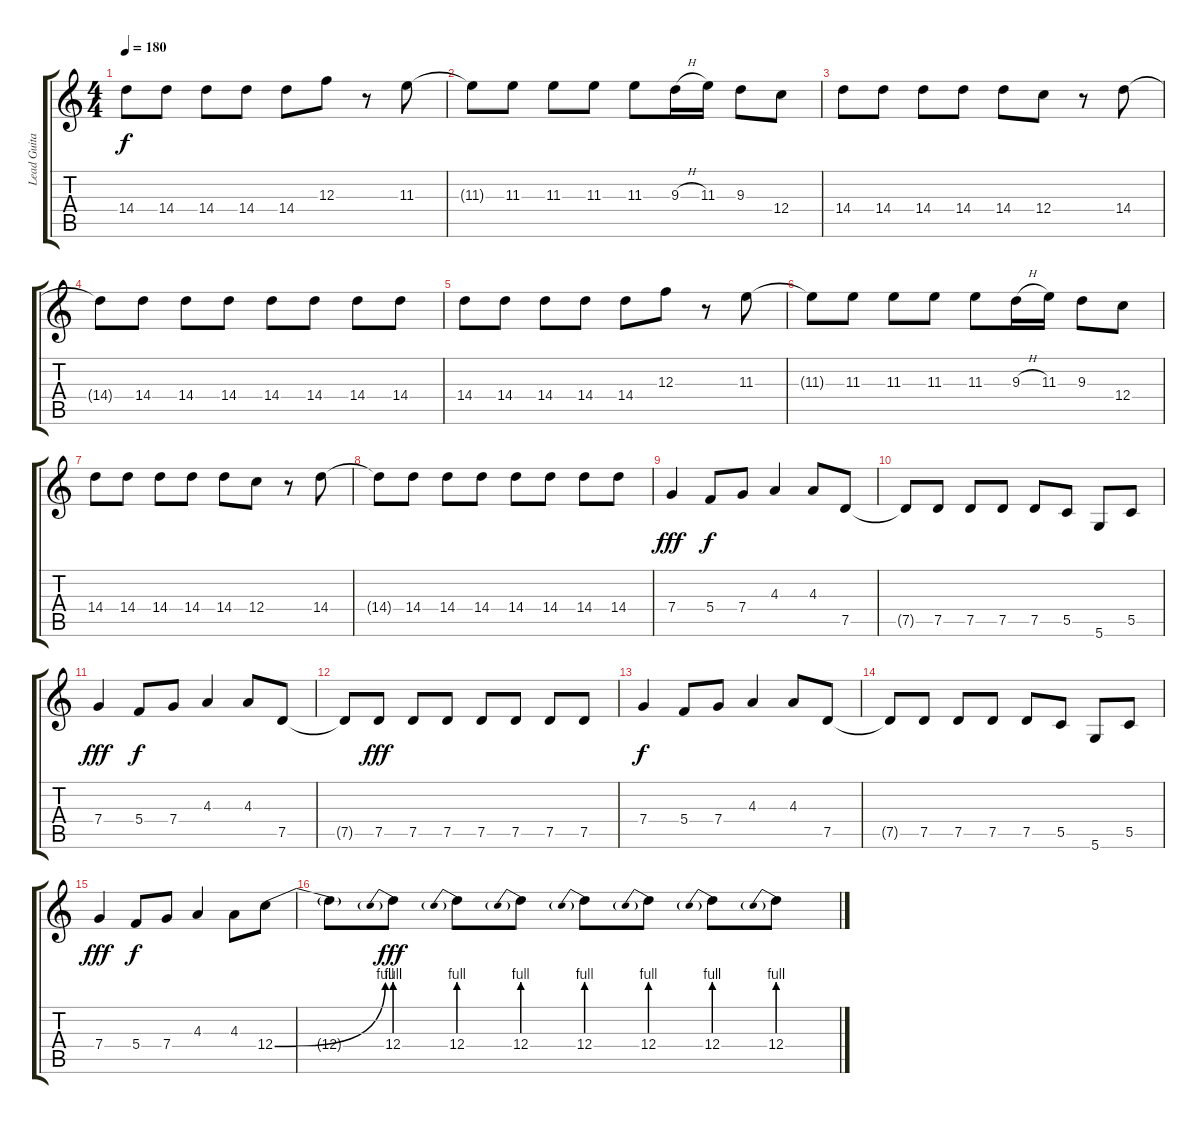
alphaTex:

\track ("Lead Guitar" "Lead Guita") {instrument distortionguitar}
\staff {score tabs}
\tuning (D4 A3 F3 C3 G2 D2) {hide}
\ts (4 4)
\tempo 180
\clef g2
\ks c
14.4.8{dy f} 14.4.8 14.4.8 14.4.8 14.4.8 12.3.8 r.8 11.3.8 |
11.3{t}.8 11.3.8 11.3.8 11.3.8 11.3.8 9.3{h}.16 11.3.16 9.3.8 12.4.8 |
14.4.8 14.4.8 14.4.8 14.4.8 14.4.8 12.4.8 r.8 14.4.8 |
14.4{t}.8 14.4.8 14.4.8 14.4.8 14.4.8 14.4.8 14.4.8 14.4.8 |
14.4.8 14.4.8 14.4.8 14.4.8 14.4.8 12.3.8 r.8 11.3.8 |
11.3{t}.8 11.3.8 11.3.8 11.3.8 11.3.8 9.3{h}.16 11.3.16 9.3.8 12.4.8 |
14.4.8 14.4.8 14.4.8 14.4.8 14.4.8 12.4.8 r.8 14.4.8 |
14.4{t}.8 14.4.8 14.4.8 14.4.8 14.4.8 14.4.8 14.4.8 14.4.8 |
7.4.4{dy fff} 5.4.8{dy f} 7.4.8 4.3.4 4.3.8 7.5.8 |
7.5{t}.8 7.5.8 7.5.8 7.5.8 7.5.8 5.5.8 5.6.8 5.5.8 |
7.4.4{dy fff} 5.4.8{dy f} 7.4.8 4.3.4 4.3.8 7.5.8 |
7.5{t}.8 7.5.8{dy fff} 7.5.8 7.5.8 7.5.8 7.5.8 7.5.8 7.5.8 |
7.4.4{dy f} 5.4.8 7.4.8 4.3.4 4.3.8 7.5.8 |
7.5{t}.8 7.5.8 7.5.8 7.5.8 7.5.8 5.5.8 5.6.8 5.5.8 |
7.4.4{dy fff} 5.4.8{dy f} 7.4.8 4.3.4 4.3.8 12.4{be (bend 0 0 60 4)}.8 |
12.4{t}.8 12.4{be (prebend 0 4 60 4)}.8{dy fff} 12.4{be (prebend 0 4 60 4)}.8 12.4{be (prebend 0 4 60 4)}.8 12.4{be (prebend 0 4 60 4)}.8 12.4{be (prebend 0 4 60 4)}.8 12.4{be (prebend 0 4 60 4)}.8 12.4{be (prebend 0 4 60 4)}.8
